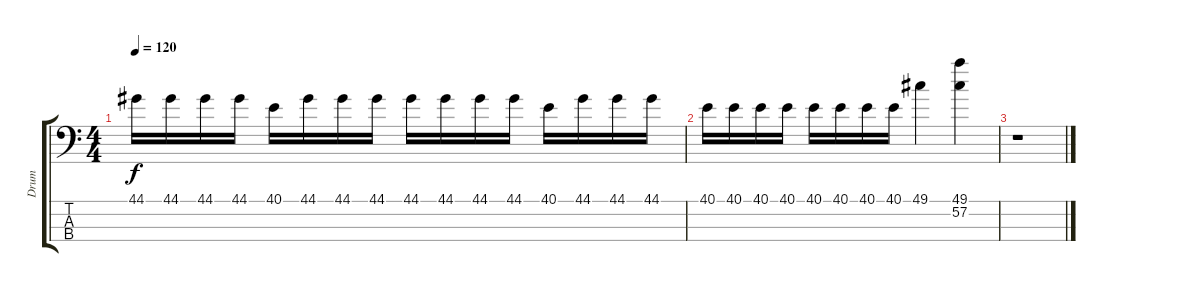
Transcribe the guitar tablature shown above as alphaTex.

\track ("Drum" "Drum") {instrument acousticgrandpiano}
\staff {score tabs}
\tuning (C-1 C-1 C-1 C-1) {hide}
\ts (4 4)
\tempo 120
\clef f4
\ks c
44.1.16{dy f} 44.1.16 44.1.16 44.1.16 40.1.16 44.1.16 44.1.16 44.1.16 44.1.16 44.1.16 44.1.16 44.1.16 40.1.16 44.1.16 44.1.16 44.1.16 |
40.1.16 40.1.16 40.1.16 40.1.16 40.1.16 40.1.16 40.1.16 40.1.16 49.1.4 (49.1 57.2).4 |
r.1
